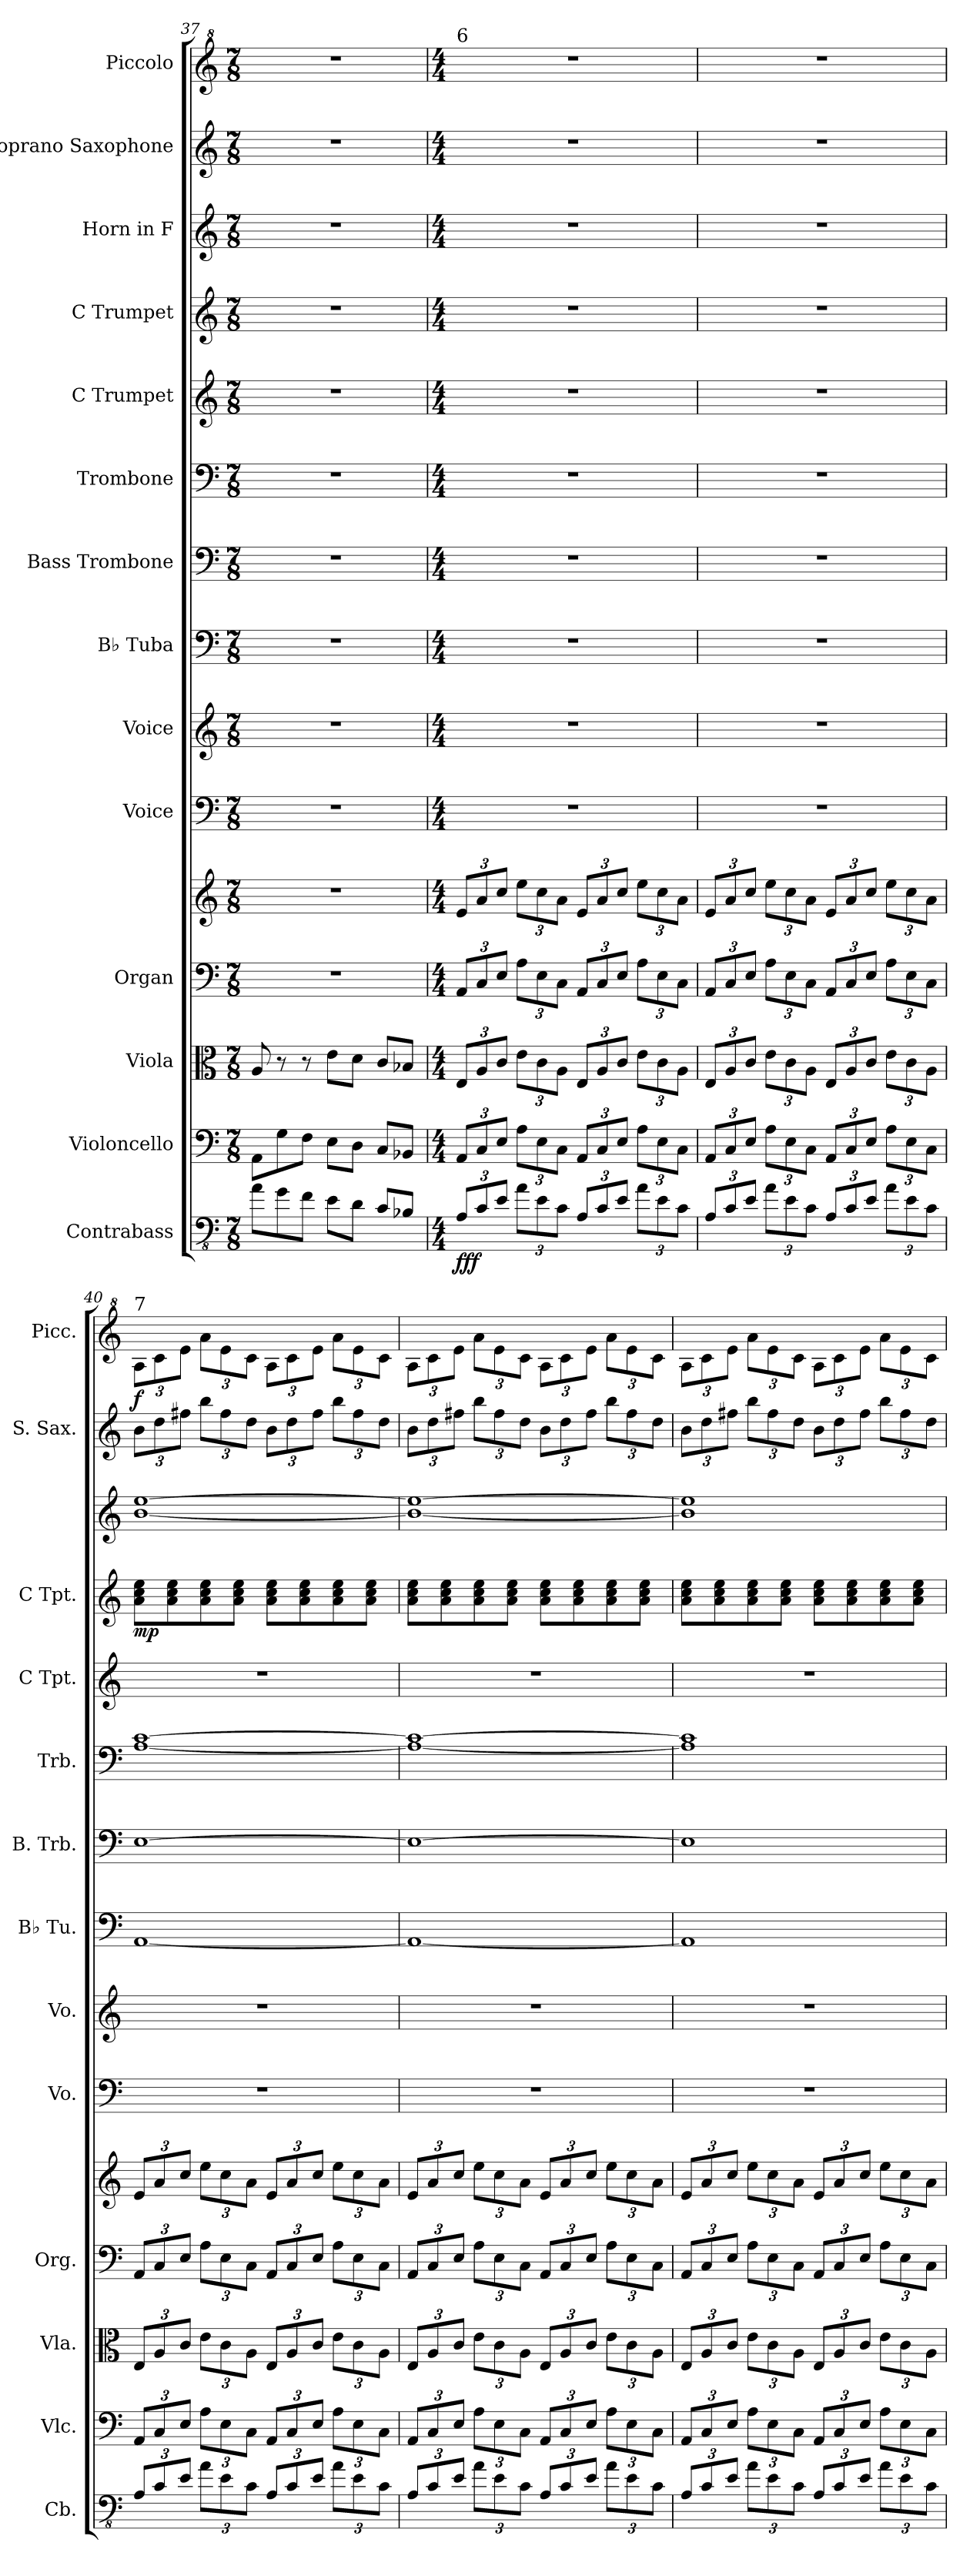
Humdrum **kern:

**kern	**dynam	**kern	**kern	**kern	**kern	**kern	**kern	**kern	**kern	**kern	**kern	**kern	**dynam	**kern	**kern	**kern	**dynam
*part14	*part14	*part13	*part12	*part11	*part11	*part10	*part9	*part8	*part7	*part6	*part5	*part4	*part4	*part3	*part2	*part1	*part1
*staff15	*staff15	*staff14	*staff13	*staff12	*staff11	*staff10	*staff9	*staff8	*staff7	*staff6	*staff5	*staff4	*staff4	*staff3	*staff2	*staff1	*staff1
*I"Contrabass	*	*I"Violoncello	*I"Viola	*I"Organ	*	*I"Voice	*I"Voice	*I"B♭ Tuba	*I"Bass Trombone	*I"Trombone	*I"C Trumpet	*I"C Trumpet	*	*I"Horn in F	*I"Soprano Saxophone	*I"Piccolo	*
*I'Cb.	*	*I'Vlc.	*I'Vla.	*I'Org.	*	*I'Vo.	*I'Vo.	*I'B♭ Tu.	*I'B. Trb.	*I'Trb.	*I'C Tpt.	*I'C Tpt.	*	*	*I'S. Sax.	*I'Picc.	*
!!LO:PB:g=z
*clefFv4	*	*clefF4	*clefC3	*clefF4	*clefG2	*clefF4	*clefG2	*clefF4	*clefF4	*clefF4	*clefG2	*clefG2	*	*clefG2	*clefG2	*clefG^2	*
*ITrd7c12	*	*	*	*	*	*	*	*	*	*	*	*	*	*ITrd4c7	*ITrd1c2	*ITrd-7c-12	*
*k[]	*	*k[]	*k[]	*k[]	*k[]	*k[]	*k[]	*k[]	*k[]	*k[]	*k[]	*k[]	*	*k[b-]	*k[b-e-]	*k[]	*
*M7/8	*	*M7/8	*M7/8	*M7/8	*M7/8	*M7/8	*M7/8	*M7/8	*M7/8	*M7/8	*M7/8	*M7/8	*	*M7/8	*M7/8	*M7/8	*
=37	=37	=37	=37	=37	=37	=37	=37	=37	=37	=37	=37	=37	=37	=37	=37	=37	=37
8AA\L	.	8AA\L	8A/	2..r	2..r	2..r	2..r	2..r	2..r	2..r	2..r	2..r	.	2..r	2..r	2..r	.
8GG\	.	8G\	8r	.	.	.	.	.	.	.	.	.	.	.	.	.	.
8FF\J	.	8F\J	8r	.	.	.	.	.	.	.	.	.	.	.	.	.	.
8EE\L	.	8E\L	8e\L	.	.	.	.	.	.	.	.	.	.	.	.	.	.
8DD\J	.	8D\J	8d\J	.	.	.	.	.	.	.	.	.	.	.	.	.	.
8CC/L	.	8C/L	8c/L	.	.	.	.	.	.	.	.	.	.	.	.	.	.
8BBB-X/J	.	8BB-X/J	8B-X/J	.	.	.	.	.	.	.	.	.	.	.	.	.	.
=38	=38	=38	=38	=38	=38	=38	=38	=38	=38	=38	=38	=38	=38	=38	=38	=38	=38
*M4/4	*	*M4/4	*M4/4	*M4/4	*M4/4	*M4/4	*M4/4	*M4/4	*M4/4	*M4/4	*M4/4	*M4/4	*	*M4/4	*M4/4	*M4/4	*
*Xbrackettup	*	*Xbrackettup	*Xbrackettup	*Xbrackettup	*Xbrackettup	*	*	*	*	*	*	*	*	*	*	*	*
*	*	*	*	*	*	*	*	*	*	*	*	*	*	*	*	*MM120	*
!	!	!	!	!	!	!	!	!	!	!	!	!	!	!	!	!LO:TX:a:t=6	!
!	!LO:DY:b	!	!	!	!	!	!	!	!	!	!	!	!	!	!	!	!
12AAA/L	fff	12AA/L	12E/L	12AA/L	12e/L	1r	1r	1r	1r	1r	1r	1r	.	1r	1r	1r	.
12CC/	.	12C/	12A/	12C/	12a/	.	.	.	.	.	.	.	.	.	.	.	.
12EE/J	.	12E/J	12c/J	12E/J	12cc/J	.	.	.	.	.	.	.	.	.	.	.	.
12AA\L	.	12A\L	12e\L	12A\L	12ee\L	.	.	.	.	.	.	.	.	.	.	.	.
12EE\	.	12E\	12c\	12E\	12cc\	.	.	.	.	.	.	.	.	.	.	.	.
12CC\J	.	12C\J	12A\J	12C\J	12a\J	.	.	.	.	.	.	.	.	.	.	.	.
12AAA/L	.	12AA/L	12E/L	12AA/L	12e/L	.	.	.	.	.	.	.	.	.	.	.	.
12CC/	.	12C/	12A/	12C/	12a/	.	.	.	.	.	.	.	.	.	.	.	.
12EE/J	.	12E/J	12c/J	12E/J	12cc/J	.	.	.	.	.	.	.	.	.	.	.	.
12AA\L	.	12A\L	12e\L	12A\L	12ee\L	.	.	.	.	.	.	.	.	.	.	.	.
12EE\	.	12E\	12c\	12E\	12cc\	.	.	.	.	.	.	.	.	.	.	.	.
12CC\J	.	12C\J	12A\J	12C\J	12a\J	.	.	.	.	.	.	.	.	.	.	.	.
=39	=39	=39	=39	=39	=39	=39	=39	=39	=39	=39	=39	=39	=39	=39	=39	=39	=39
12AAA/L	.	12AA/L	12E/L	12AA/L	12e/L	1r	1r	1r	1r	1r	1r	1r	.	1r	1r	1r	.
12CC/	.	12C/	12A/	12C/	12a/	.	.	.	.	.	.	.	.	.	.	.	.
12EE/J	.	12E/J	12c/J	12E/J	12cc/J	.	.	.	.	.	.	.	.	.	.	.	.
12AA\L	.	12A\L	12e\L	12A\L	12ee\L	.	.	.	.	.	.	.	.	.	.	.	.
12EE\	.	12E\	12c\	12E\	12cc\	.	.	.	.	.	.	.	.	.	.	.	.
12CC\J	.	12C\J	12A\J	12C\J	12a\J	.	.	.	.	.	.	.	.	.	.	.	.
12AAA/L	.	12AA/L	12E/L	12AA/L	12e/L	.	.	.	.	.	.	.	.	.	.	.	.
12CC/	.	12C/	12A/	12C/	12a/	.	.	.	.	.	.	.	.	.	.	.	.
12EE/J	.	12E/J	12c/J	12E/J	12cc/J	.	.	.	.	.	.	.	.	.	.	.	.
12AA\L	.	12A\L	12e\L	12A\L	12ee\L	.	.	.	.	.	.	.	.	.	.	.	.
12EE\	.	12E\	12c\	12E\	12cc\	.	.	.	.	.	.	.	.	.	.	.	.
12CC\J	.	12C\J	12A\J	12C\J	12a\J	.	.	.	.	.	.	.	.	.	.	.	.
=40	=40	=40	=40	=40	=40	=40	=40	=40	=40	=40	=40	=40	=40	=40	=40	=40	=40
*k[]	*	*k[]	*k[]	*k[]	*k[]	*k[]	*k[]	*k[]	*k[]	*k[]	*k[]	*k[]	*	*k[b-]	*k[b-e-]	*k[]	*
*	*	*	*	*	*	*	*	*	*	*	*	*	*	*	*Xbrackettup	*Xbrackettup	*
!	!	!	!	!	!	!	!	!	!	!	!	!	!	!	!	!LO:TX:a:t=7	!
!	!	!	!	!	!	!	!	!	!	!	!	!	!LO:DY:b	!	!	!	!LO:DY:b
12AAA/L	.	12AA/L	12E/L	12AA/L	12e/L	1r	1r	[1AA	[1E	[1A [1c	1r	8a\ 8cc\ 8ee\L	mp	[1e [1a	12a\L	12aa\L	f
12CC/	.	12C/	12A/	12C/	12a/	.	.	.	.	.	.	.	.	.	12cc\	12ccc\	.
.	.	.	.	.	.	.	.	.	.	.	.	8a\ 8cc\ 8ee\	.	.	.	.	.
12EE/J	.	12E/J	12c/J	12E/J	12cc/J	.	.	.	.	.	.	.	.	.	12een\J	12eee\J	.
12AA\L	.	12A\L	12e\L	12A\L	12ee\L	.	.	.	.	.	.	8a\ 8cc\ 8ee\	.	.	12aa\L	12aaa\L	.
12EE\	.	12E\	12c\	12E\	12cc\	.	.	.	.	.	.	.	.	.	12ee\	12eee\	.
.	.	.	.	.	.	.	.	.	.	.	.	8a\ 8cc\ 8ee\J	.	.	.	.	.
12CC\J	.	12C\J	12A\J	12C\J	12a\J	.	.	.	.	.	.	.	.	.	12cc\J	12ccc\J	.
12AAA/L	.	12AA/L	12E/L	12AA/L	12e/L	.	.	.	.	.	.	8a\ 8cc\ 8ee\L	.	.	12a\L	12aa\L	.
12CC/	.	12C/	12A/	12C/	12a/	.	.	.	.	.	.	.	.	.	12cc\	12ccc\	.
.	.	.	.	.	.	.	.	.	.	.	.	8a\ 8cc\ 8ee\	.	.	.	.	.
12EE/J	.	12E/J	12c/J	12E/J	12cc/J	.	.	.	.	.	.	.	.	.	12ee\J	12eee\J	.
12AA\L	.	12A\L	12e\L	12A\L	12ee\L	.	.	.	.	.	.	8a\ 8cc\ 8ee\	.	.	12aa\L	12aaa\L	.
12EE\	.	12E\	12c\	12E\	12cc\	.	.	.	.	.	.	.	.	.	12ee\	12eee\	.
.	.	.	.	.	.	.	.	.	.	.	.	8a\ 8cc\ 8ee\J	.	.	.	.	.
12CC\J	.	12C\J	12A\J	12C\J	12a\J	.	.	.	.	.	.	.	.	.	12cc\J	12ccc\J	.
!!LO:PB:g=z
=41	=41	=41	=41	=41	=41	=41	=41	=41	=41	=41	=41	=41	=41	=41	=41	=41	=41
12AAA/L	.	12AA/L	12E/L	12AA/L	12e/L	1r	1r	1AA_	1E_	1A_ 1c_	1r	8a\ 8cc\ 8ee\L	.	1e_ 1a_	12a\L	12aa\L	.
12CC/	.	12C/	12A/	12C/	12a/	.	.	.	.	.	.	.	.	.	12cc\	12ccc\	.
.	.	.	.	.	.	.	.	.	.	.	.	8a\ 8cc\ 8ee\	.	.	.	.	.
12EE/J	.	12E/J	12c/J	12E/J	12cc/J	.	.	.	.	.	.	.	.	.	12een\J	12eee\J	.
12AA\L	.	12A\L	12e\L	12A\L	12ee\L	.	.	.	.	.	.	8a\ 8cc\ 8ee\	.	.	12aa\L	12aaa\L	.
12EE\	.	12E\	12c\	12E\	12cc\	.	.	.	.	.	.	.	.	.	12ee\	12eee\	.
.	.	.	.	.	.	.	.	.	.	.	.	8a\ 8cc\ 8ee\J	.	.	.	.	.
12CC\J	.	12C\J	12A\J	12C\J	12a\J	.	.	.	.	.	.	.	.	.	12cc\J	12ccc\J	.
12AAA/L	.	12AA/L	12E/L	12AA/L	12e/L	.	.	.	.	.	.	8a\ 8cc\ 8ee\L	.	.	12a\L	12aa\L	.
12CC/	.	12C/	12A/	12C/	12a/	.	.	.	.	.	.	.	.	.	12cc\	12ccc\	.
.	.	.	.	.	.	.	.	.	.	.	.	8a\ 8cc\ 8ee\	.	.	.	.	.
12EE/J	.	12E/J	12c/J	12E/J	12cc/J	.	.	.	.	.	.	.	.	.	12ee\J	12eee\J	.
12AA\L	.	12A\L	12e\L	12A\L	12ee\L	.	.	.	.	.	.	8a\ 8cc\ 8ee\	.	.	12aa\L	12aaa\L	.
12EE\	.	12E\	12c\	12E\	12cc\	.	.	.	.	.	.	.	.	.	12ee\	12eee\	.
.	.	.	.	.	.	.	.	.	.	.	.	8a\ 8cc\ 8ee\J	.	.	.	.	.
12CC\J	.	12C\J	12A\J	12C\J	12a\J	.	.	.	.	.	.	.	.	.	12cc\J	12ccc\J	.
=42	=42	=42	=42	=42	=42	=42	=42	=42	=42	=42	=42	=42	=42	=42	=42	=42	=42
12AAA/L	.	12AA/L	12E/L	12AA/L	12e/L	1r	1r	1AA]	1E]	1A] 1c]	1r	8a\ 8cc\ 8ee\L	.	1e] 1a]	12a\L	12aa\L	.
12CC/	.	12C/	12A/	12C/	12a/	.	.	.	.	.	.	.	.	.	12cc\	12ccc\	.
.	.	.	.	.	.	.	.	.	.	.	.	8a\ 8cc\ 8ee\	.	.	.	.	.
12EE/J	.	12E/J	12c/J	12E/J	12cc/J	.	.	.	.	.	.	.	.	.	12een\J	12eee\J	.
12AA\L	.	12A\L	12e\L	12A\L	12ee\L	.	.	.	.	.	.	8a\ 8cc\ 8ee\	.	.	12aa\L	12aaa\L	.
12EE\	.	12E\	12c\	12E\	12cc\	.	.	.	.	.	.	.	.	.	12ee\	12eee\	.
.	.	.	.	.	.	.	.	.	.	.	.	8a\ 8cc\ 8ee\J	.	.	.	.	.
12CC\J	.	12C\J	12A\J	12C\J	12a\J	.	.	.	.	.	.	.	.	.	12cc\J	12ccc\J	.
12AAA/L	.	12AA/L	12E/L	12AA/L	12e/L	.	.	.	.	.	.	8a\ 8cc\ 8ee\L	.	.	12a\L	12aa\L	.
12CC/	.	12C/	12A/	12C/	12a/	.	.	.	.	.	.	.	.	.	12cc\	12ccc\	.
.	.	.	.	.	.	.	.	.	.	.	.	8a\ 8cc\ 8ee\	.	.	.	.	.
12EE/J	.	12E/J	12c/J	12E/J	12cc/J	.	.	.	.	.	.	.	.	.	12ee\J	12eee\J	.
12AA\L	.	12A\L	12e\L	12A\L	12ee\L	.	.	.	.	.	.	8a\ 8cc\ 8ee\	.	.	12aa\L	12aaa\L	.
12EE\	.	12E\	12c\	12E\	12cc\	.	.	.	.	.	.	.	.	.	12ee\	12eee\	.
.	.	.	.	.	.	.	.	.	.	.	.	8a\ 8cc\ 8ee\J	.	.	.	.	.
12CC\J	.	12C\J	12A\J	12C\J	12a\J	.	.	.	.	.	.	.	.	.	12cc\J	12ccc\J	.
=	=	=	=	=	=	=	=	=	=	=	=	=	=	=	=	=	=
*-	*-	*-	*-	*-	*-	*-	*-	*-	*-	*-	*-	*-	*-	*-	*-	*-	*-
